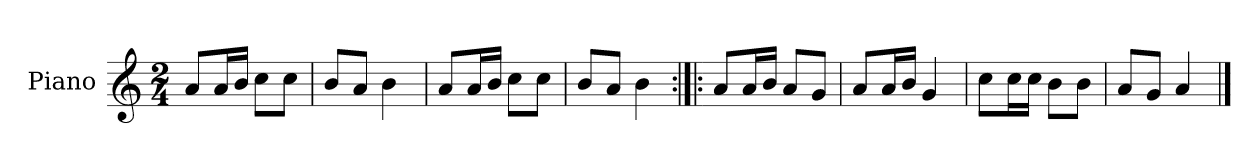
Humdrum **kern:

**kern
*part1
*staff1
*I"Piano
*I'Pno.
*clefG2
*k[]
*M2/4
=1
8a/L
16a/L
16b/JJ
8cc\L
8cc\J
=2
8b/L
8a/J
4b\
=3
8a/L
16a/L
16b/JJ
8cc\L
8cc\J
=4
8b/L
8a/J
4b\
=5:|!|:
8a/L
16a/L
16b/JJ
8a/L
8g/J
=6
8a/L
16a/L
16b/JJ
4g/
=7
8cc\L
16cc\L
16cc\JJ
8b\L
8b\J
=8
8a/L
8g/J
4a/
==
*-
